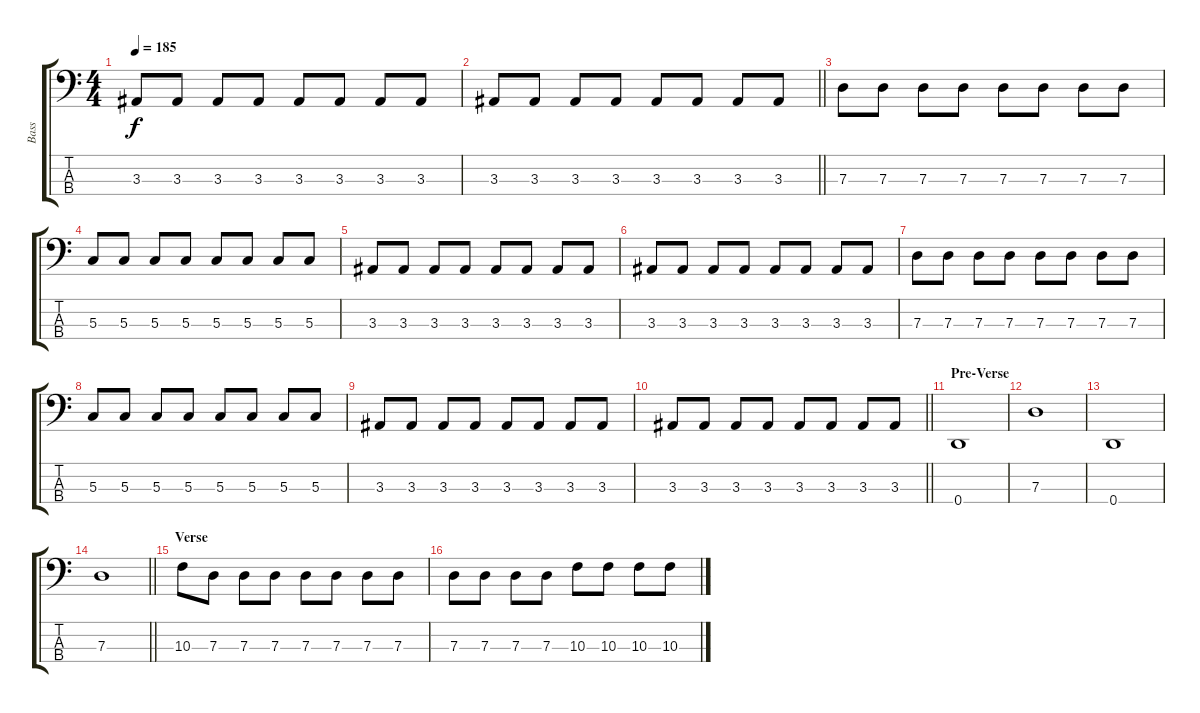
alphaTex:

\track ("Bass" "Bass") {instrument electricbasspick}
\staff {score tabs}
\tuning (F2 C2 G1 D1) {hide}
\ts (4 4)
\tempo 185
\clef f4
\ks c
3.3.8{dy f} 3.3.8 3.3.8 3.3.8 3.3.8 3.3.8 3.3.8 3.3.8 |
\barLineRight lightlight
3.3.8 3.3.8 3.3.8 3.3.8 3.3.8 3.3.8 3.3.8 3.3.8 |
7.3.8 7.3.8 7.3.8 7.3.8 7.3.8 7.3.8 7.3.8 7.3.8 |
5.3.8 5.3.8 5.3.8 5.3.8 5.3.8 5.3.8 5.3.8 5.3.8 |
3.3.8 3.3.8 3.3.8 3.3.8 3.3.8 3.3.8 3.3.8 3.3.8 |
3.3.8 3.3.8 3.3.8 3.3.8 3.3.8 3.3.8 3.3.8 3.3.8 |
7.3.8 7.3.8 7.3.8 7.3.8 7.3.8 7.3.8 7.3.8 7.3.8 |
5.3.8 5.3.8 5.3.8 5.3.8 5.3.8 5.3.8 5.3.8 5.3.8 |
3.3.8 3.3.8 3.3.8 3.3.8 3.3.8 3.3.8 3.3.8 3.3.8 |
\barLineRight lightlight
3.3.8 3.3.8 3.3.8 3.3.8 3.3.8 3.3.8 3.3.8 3.3.8 |
\section ("" "Pre-Verse")
0.4.1 |
7.3.1 |
0.4.1 |
\barLineRight lightlight
7.3.1 |
\section ("" "Verse")
10.3.8 7.3.8 7.3.8 7.3.8 7.3.8 7.3.8 7.3.8 7.3.8 |
7.3.8 7.3.8 7.3.8 7.3.8 10.3.8 10.3.8 10.3.8 10.3.8
